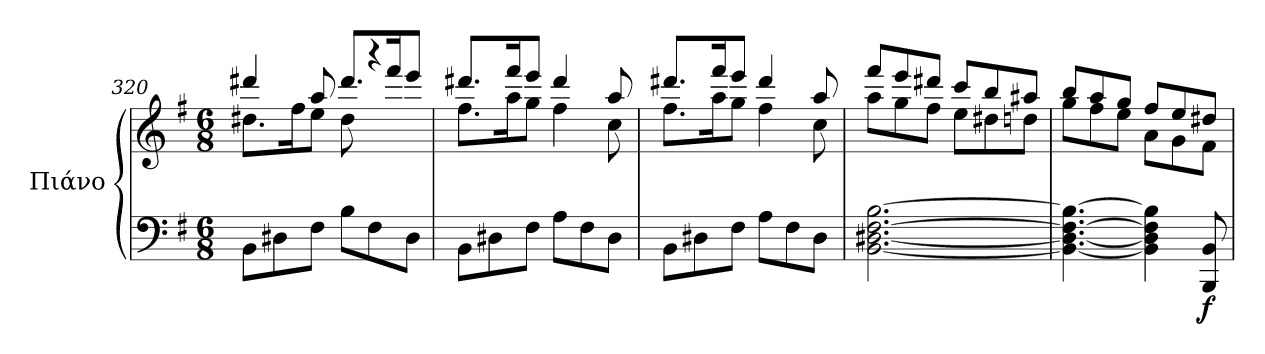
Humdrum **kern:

**kern	**kern	**dynam
*part1	*part1	*part1
*staff2	*staff1	*staff1/2
*I"Πιάνο	*	*
*clefF4	*clefG2	*
*k[f#]	*k[f#]	*
*M6/8	*M6/8	*
=320	=320	=320
*	*^	*
8BB\L	8.dd#X\L	4ddd#X/	.
8D#X\	.	.	.
.	16ff#\K	.	.
8F#\J	8ee\J	8aa/	.
8B\L	8dd#\	8.ddd#/L	.
8F#\	4r	.	.
.	.	16fff#/K	.
8D#\J	.	8eee/J	.
=321	=321	=321	=321
8BB\L	8.ff#\L	8.ddd#X/L	.
8D#X\	.	.	.
.	16aa\K	16fff#/K	.
8F#\J	8gg\J	8eee/J	.
8A\L	4ff#\	4ddd#/	.
8F#\	.	.	.
8D#\J	8cc\	8aa/	.
!!LO:PB:g=z	!!
=322	=322	=322	=322
8BB\L	8.ff#\L	8.ddd#X/L	.
8D#X\	.	.	.
.	16aa\K	16fff#/K	.
8F#\J	8gg\J	8eee/J	.
8A\L	4ff#\	4ddd#/	.
8F#\	.	.	.
8D#\J	8cc\	8aa/	.
=323	=323	=323	=323
[2.BB\ [2.D#X\ [2.F#\ [2.B\	8aa\L	8fff#/L	.
.	8gg\	8eee/	.
.	8ff#\J	8ddd#X/J	.
.	8ee\L	8ccc/L	.
.	8dd#X\	8bb/	.
.	8ddn\J	8aa#X/J	.
=324	=324	=324	=324
4.BB\_ 4.D#\_ 4.F#\_ 4.B\_	8gg\L	8bb/L	.
.	8ff#\	8aa/	.
.	8ee\J	8gg/J	.
4BB\] 4D#\] 4F#\] 4B\]	8ff#/L	8a\L	.
.	8ee/	8g\	.
!	!	!	!LO:DY:b=2
8BBB/ 8BB/	8dd#X/J	8f#\J	f
*	*v	*v	*
=	=	=
*-	*-	*-
